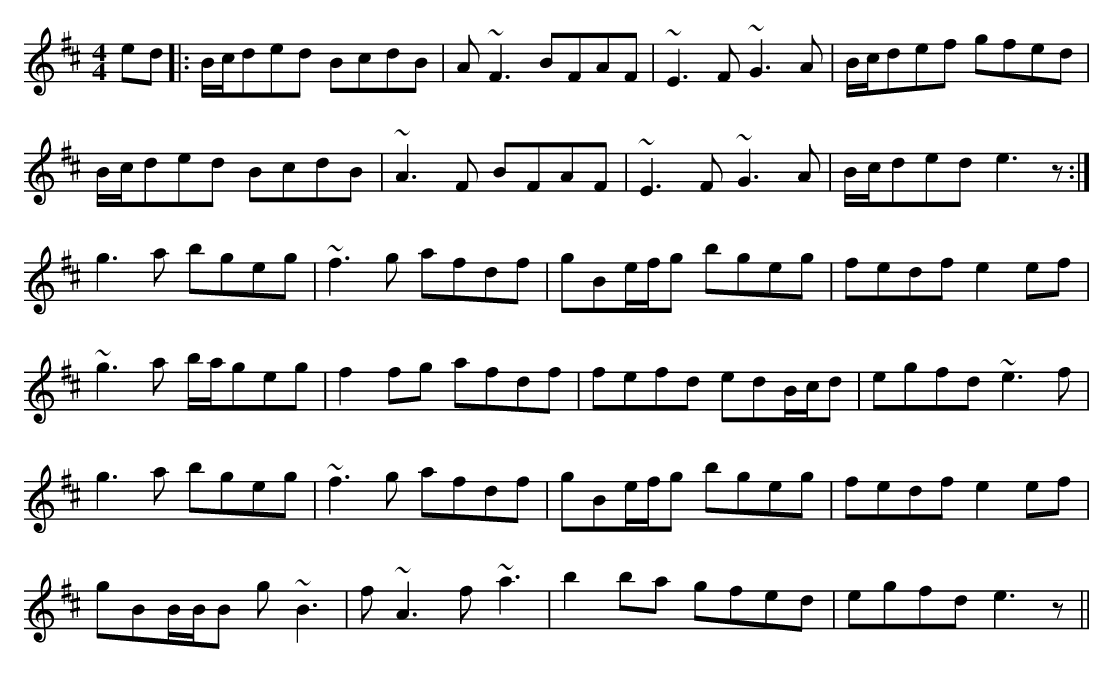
X:1
M:4/4
K:Edor
ed|:B/c/ded BcdB|A ~F3 BFAF|~E3 F ~G3 A|B/c/def gfed|
B/c/ded BcdB|~A3 F BFAF|~E3 F ~G3 A|B/c/ded e3z:|
g3 a bgeg|~f3g afdf|gBe/f/g bgeg|fedf e2 ef|
~g3 a b/a/geg|f2 fg afdf|fefd edB/c/d |egfd ~e3 f|
g3 a bgeg|~f3g afdf|gBe/f/g bgeg|fedf e2 ef|
gBB/B/B g ~B3|f ~A3 f ~a3|b2 ba gfed|egfd e3 z||
